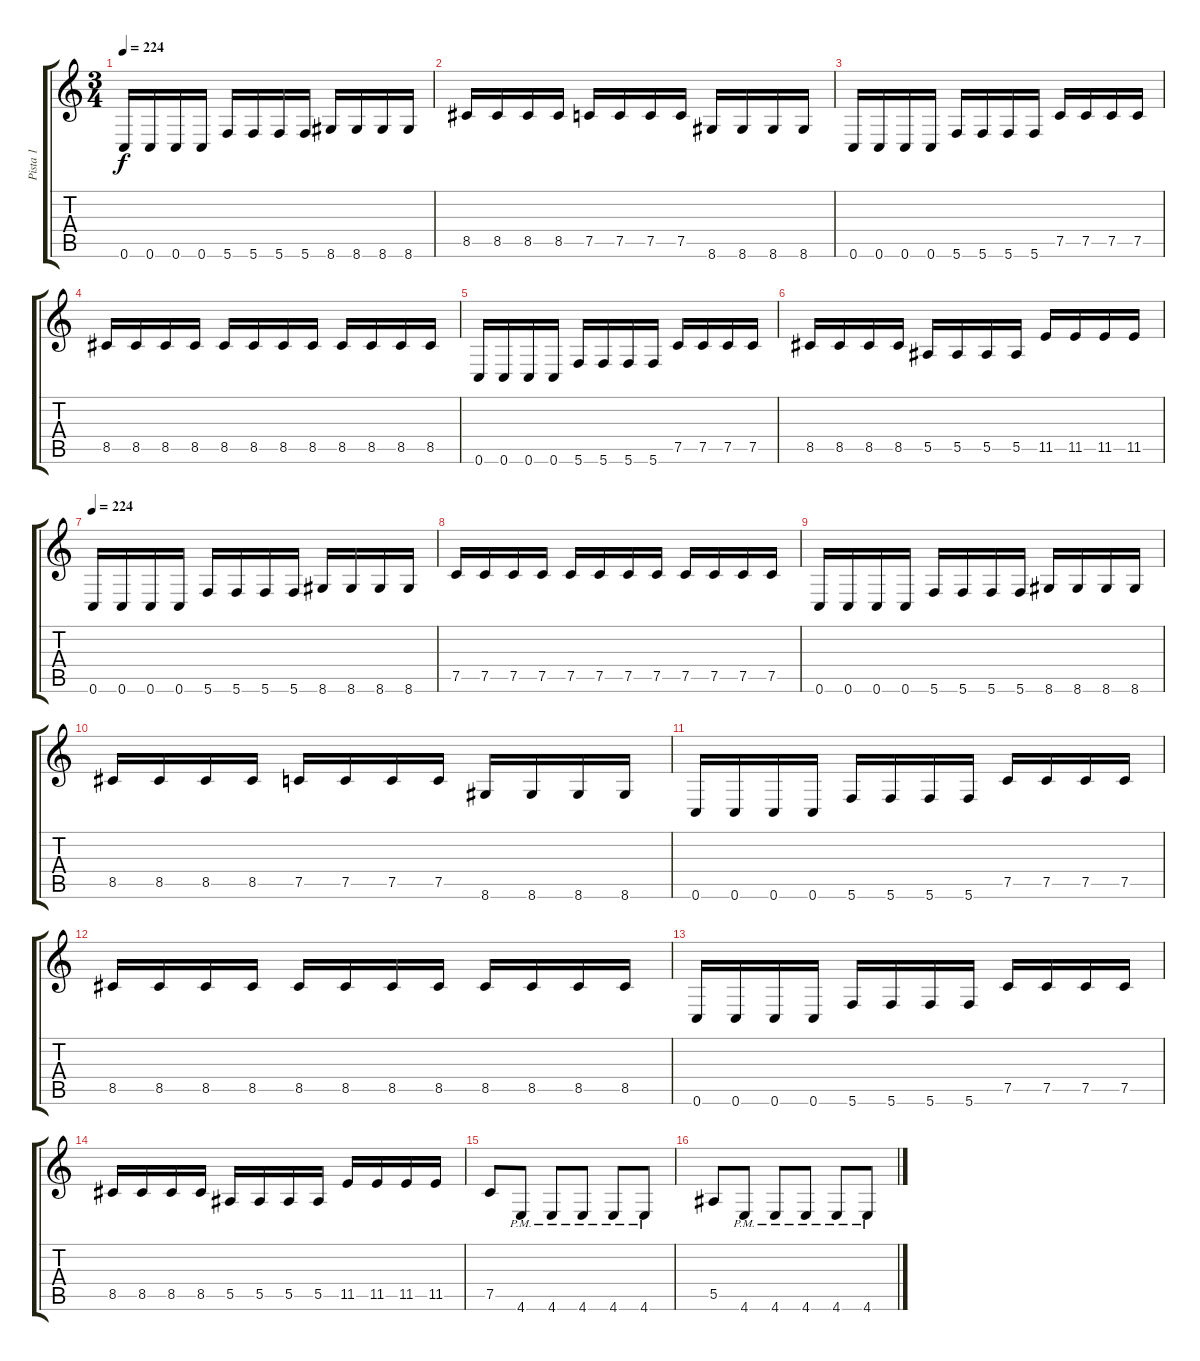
\track ("Pista 1" "Pista 1") {instrument distortionguitar}
\staff {score tabs}
\tuning (C4 G3 Eb3 Bb2 F2 C2) {hide}
\ts (3 4)
\tempo 224
\clef g2
\ks c
0.6.16{dy f} 0.6.16 0.6.16 0.6.16 5.6.16 5.6.16 5.6.16 5.6.16 8.6.16 8.6.16 8.6.16 8.6.16 |
8.5.16 8.5.16 8.5.16 8.5.16 7.5.16 7.5.16 7.5.16 7.5.16 8.6.16 8.6.16 8.6.16 8.6.16 |
0.6.16 0.6.16 0.6.16 0.6.16 5.6.16 5.6.16 5.6.16 5.6.16 7.5.16 7.5.16 7.5.16 7.5.16 |
8.5.16 8.5.16 8.5.16 8.5.16 8.5.16 8.5.16 8.5.16 8.5.16 8.5.16 8.5.16 8.5.16 8.5.16 |
0.6.16 0.6.16 0.6.16 0.6.16 5.6.16 5.6.16 5.6.16 5.6.16 7.5.16 7.5.16 7.5.16 7.5.16 |
8.5.16 8.5.16 8.5.16 8.5.16 5.5.16 5.5.16 5.5.16 5.5.16 11.5.16 11.5.16 11.5.16 11.5.16 |
\tempo 224
0.6.16{volume 16 instrument distortionguitar} 0.6.16 0.6.16 0.6.16 5.6.16 5.6.16 5.6.16 5.6.16 8.6.16 8.6.16 8.6.16 8.6.16 |
7.5.16 7.5.16 7.5.16 7.5.16 7.5.16 7.5.16 7.5.16 7.5.16 7.5.16 7.5.16 7.5.16 7.5.16 |
0.6.16 0.6.16 0.6.16 0.6.16 5.6.16 5.6.16 5.6.16 5.6.16 8.6.16 8.6.16 8.6.16 8.6.16 |
8.5.16 8.5.16 8.5.16 8.5.16 7.5.16 7.5.16 7.5.16 7.5.16 8.6.16 8.6.16 8.6.16 8.6.16 |
0.6.16 0.6.16 0.6.16 0.6.16 5.6.16 5.6.16 5.6.16 5.6.16 7.5.16 7.5.16 7.5.16 7.5.16 |
8.5.16 8.5.16 8.5.16 8.5.16 8.5.16 8.5.16 8.5.16 8.5.16 8.5.16 8.5.16 8.5.16 8.5.16 |
0.6.16 0.6.16 0.6.16 0.6.16 5.6.16 5.6.16 5.6.16 5.6.16 7.5.16 7.5.16 7.5.16 7.5.16 |
8.5.16 8.5.16 8.5.16 8.5.16 5.5.16 5.5.16 5.5.16 5.5.16 11.5.16 11.5.16 11.5.16 11.5.16 |
7.5.8 4.6{pm}.8 4.6{pm}.8 4.6{pm}.8 4.6{pm}.8 4.6{pm}.8 |
5.5.8 4.6{pm}.8 4.6{pm}.8 4.6{pm}.8 4.6{pm}.8 4.6{pm}.8
